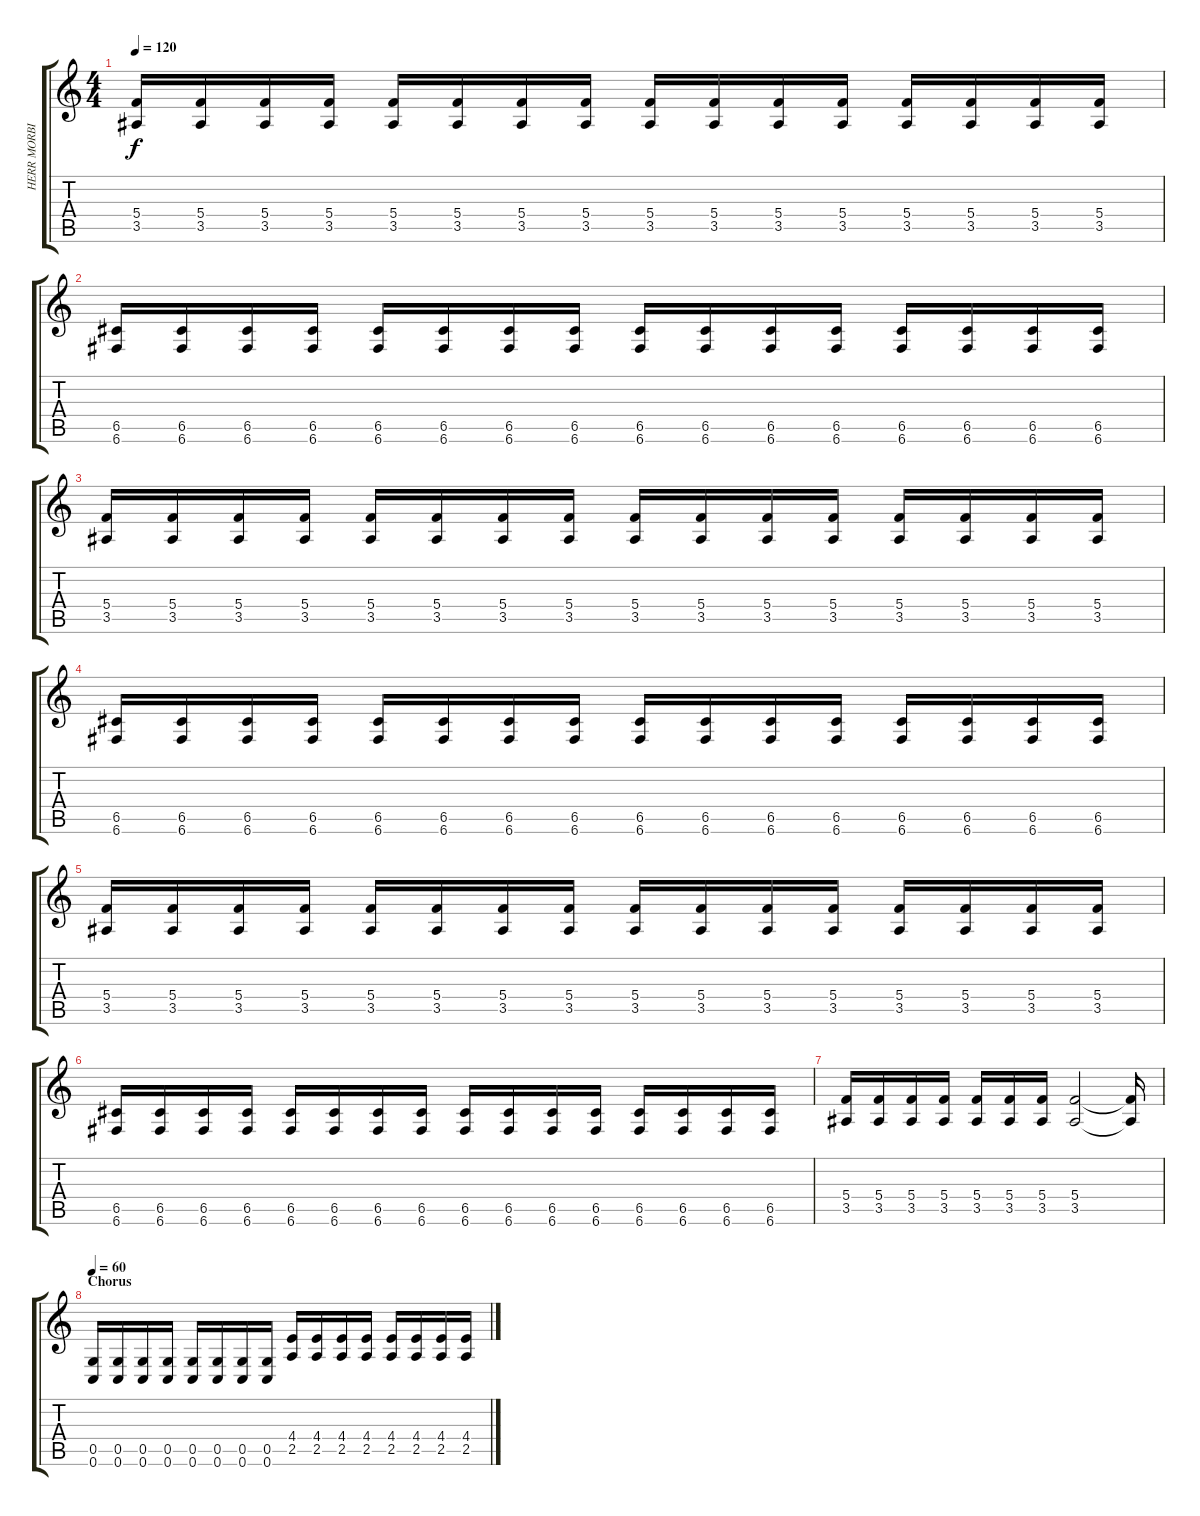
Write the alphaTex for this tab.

\track ("HERR MORBID" "HERR MORBI") {instrument distortionguitar}
\staff {score tabs}
\tuning (D4 Gb3 F3 C3 G2 C2) {hide}
\ts (4 4)
\tempo 120
\clef g2
\ks c
(5.4 3.5).16{dy f} (5.4 3.5).16 (5.4 3.5).16 (5.4 3.5).16 (5.4 3.5).16 (5.4 3.5).16 (5.4 3.5).16 (5.4 3.5).16 (5.4 3.5).16 (5.4 3.5).16 (5.4 3.5).16 (5.4 3.5).16 (5.4 3.5).16 (5.4 3.5).16 (5.4 3.5).16 (5.4 3.5).16 |
(6.5 6.6).16 (6.5 6.6).16 (6.5 6.6).16 (6.5 6.6).16 (6.5 6.6).16 (6.5 6.6).16 (6.5 6.6).16 (6.5 6.6).16 (6.5 6.6).16 (6.5 6.6).16 (6.5 6.6).16 (6.5 6.6).16 (6.5 6.6).16 (6.5 6.6).16 (6.5 6.6).16 (6.5 6.6).16 |
(5.4 3.5).16 (5.4 3.5).16 (5.4 3.5).16 (5.4 3.5).16 (5.4 3.5).16 (5.4 3.5).16 (5.4 3.5).16 (5.4 3.5).16 (5.4 3.5).16 (5.4 3.5).16 (5.4 3.5).16 (5.4 3.5).16 (5.4 3.5).16 (5.4 3.5).16 (5.4 3.5).16 (5.4 3.5).16 |
(6.5 6.6).16 (6.5 6.6).16 (6.5 6.6).16 (6.5 6.6).16 (6.5 6.6).16 (6.5 6.6).16 (6.5 6.6).16 (6.5 6.6).16 (6.5 6.6).16 (6.5 6.6).16 (6.5 6.6).16 (6.5 6.6).16 (6.5 6.6).16 (6.5 6.6).16 (6.5 6.6).16 (6.5 6.6).16 |
(5.4 3.5).16 (5.4 3.5).16 (5.4 3.5).16 (5.4 3.5).16 (5.4 3.5).16 (5.4 3.5).16 (5.4 3.5).16 (5.4 3.5).16 (5.4 3.5).16 (5.4 3.5).16 (5.4 3.5).16 (5.4 3.5).16 (5.4 3.5).16 (5.4 3.5).16 (5.4 3.5).16 (5.4 3.5).16 |
(6.5 6.6).16 (6.5 6.6).16 (6.5 6.6).16 (6.5 6.6).16 (6.5 6.6).16 (6.5 6.6).16 (6.5 6.6).16 (6.5 6.6).16 (6.5 6.6).16 (6.5 6.6).16 (6.5 6.6).16 (6.5 6.6).16 (6.5 6.6).16 (6.5 6.6).16 (6.5 6.6).16 (6.5 6.6).16 |
(5.4 3.5).16 (5.4 3.5).16 (5.4 3.5).16 (5.4 3.5).16 (5.4 3.5).16 (5.4 3.5).16 (5.4 3.5).16 (5.4 3.5).2 (5.4{t} 3.5{t}).16 |
\section ("" "Chorus")
\tempo 60
(0.5 0.6).16 (0.5 0.6).16 (0.5 0.6).16 (0.5 0.6).16 (0.5 0.6).16 (0.5 0.6).16 (0.5 0.6).16 (0.5 0.6).16 (4.4 2.5).16 (4.4 2.5).16 (4.4 2.5).16 (4.4 2.5).16 (4.4 2.5).16 (4.4 2.5).16 (4.4 2.5).16 (4.4 2.5).16
